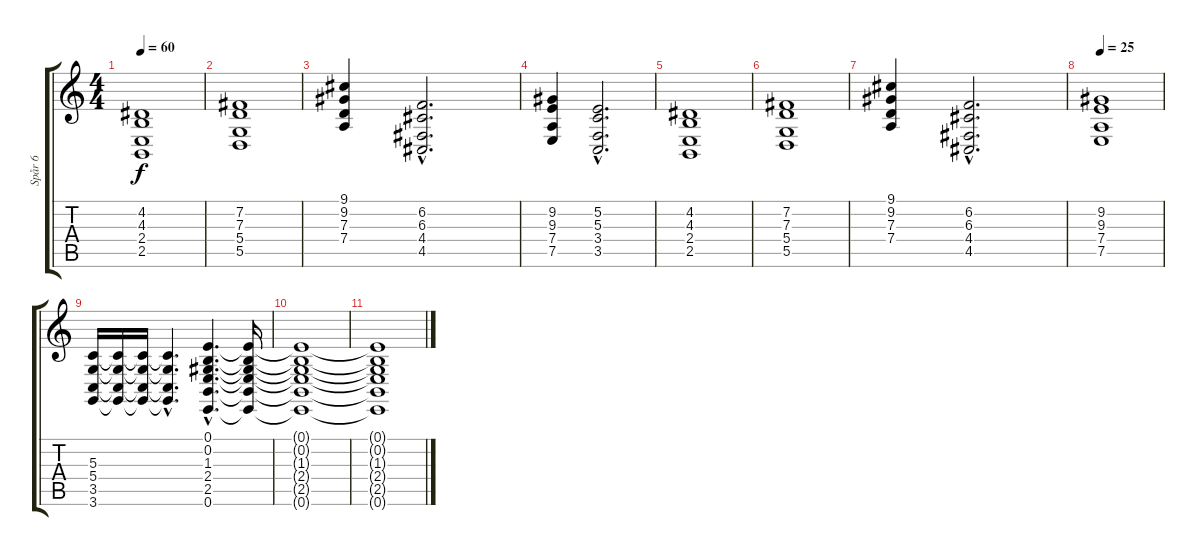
\track ("Spår 6" "Spår 6") {instrument choiraahs}
\staff {score tabs}
\tuning (E4 B3 G3 D3 A2 E2) {hide}
\ts (4 4)
\tempo 60
\clef g2
\ks c
(4.2 4.3 2.4 2.5).1{dy f} |
(7.2 7.3 5.4 5.5).1 |
(9.1 9.2 7.3 7.4).4 (6.2{hac} 6.3{hac} 4.4{hac} 4.5{hac}).2{d} |
(9.2 9.3 7.4 7.5).4 (5.2{hac} 5.3{hac} 3.4{hac} 3.5{hac}).2{d} |
(4.2 4.3 2.4 2.5).1 |
(7.2 7.3 5.4 5.5).1 |
(9.1 9.2 7.3 7.4).4 (6.2{hac} 6.3{hac} 4.4{hac} 4.5{hac}).2{d} |
\tempo 25
(9.2 9.3 7.4 7.5).1 |
(5.3 5.4 3.5 3.6).16 (5.3{t} 5.4{t} 3.5{t} 3.6{t}).16 (5.3{t} 5.4{t} 3.5{t} 3.6{t}).16 (5.3{hac t} 5.4{hac t} 3.5{hac t} 3.6{hac t}).4{d} (0.1{hac} 0.2{hac} 1.3{hac} 2.4{hac} 2.5{hac} 0.6{hac}).4{d} (0.1{t} 0.2{t} 1.3{t} 2.4{t} 2.5{t} 0.6{t}).16 |
(0.1{t} 0.2{t} 1.3{t} 2.4{t} 2.5{t} 0.6{t}).1 |
(0.1{t} 0.2{t} 1.3{t} 2.4{t} 2.5{t} 0.6{t}).1{volume 0}
